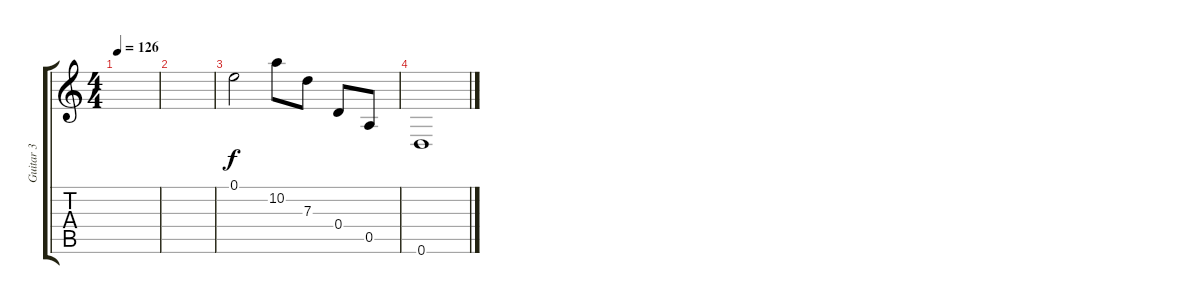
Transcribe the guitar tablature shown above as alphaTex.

\track ("Guitar 3" "Guitar 3") {instrument distortionguitar}
\staff {score tabs}
\tuning (E4 B3 G3 D3 A2 D2) {hide}
\ts (4 4)
\tempo 126
\clef g2
\ks c
|
|
0.1.2{dy f} 10.2.8 7.3.8 0.4.8 0.5.8 |
0.6.1
